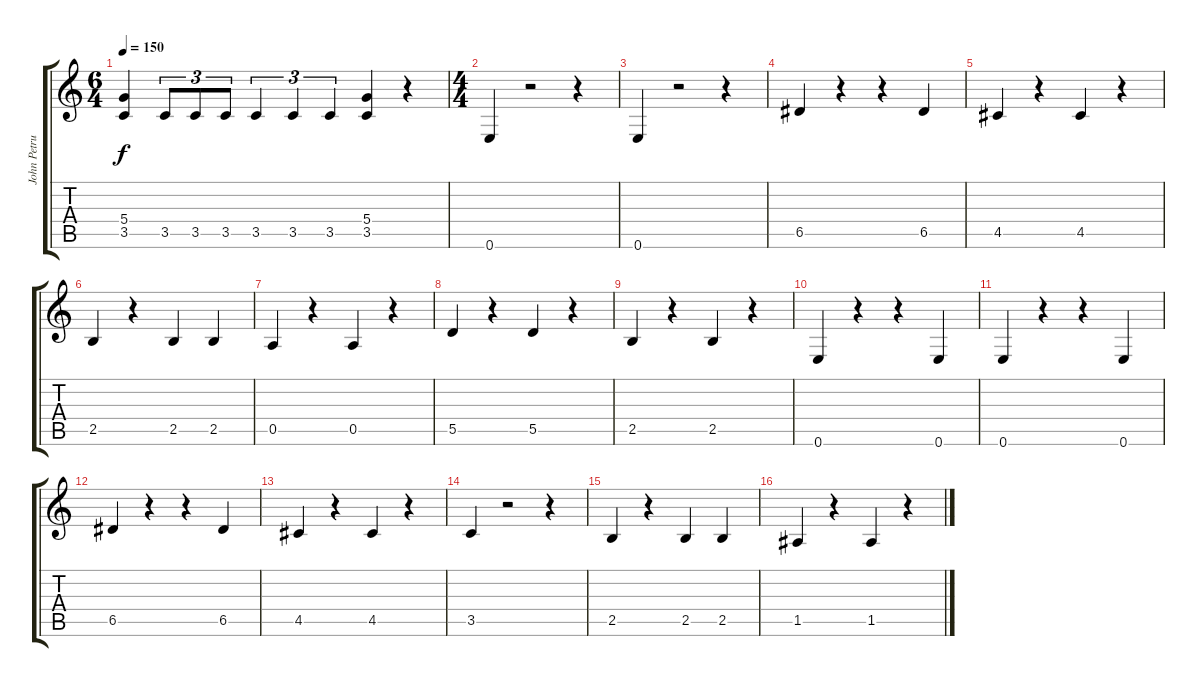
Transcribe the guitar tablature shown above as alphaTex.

\track ("John Petrucci" "John Petru") {instrument distortionguitar}
\staff {score tabs}
\tuning (E4 B3 G3 D3 A2 E2) {hide}
\ts (6 4)
\tempo 150
\clef g2
\ks c
(5.4 3.5).4{dy f} 3.5.8{tu (3 2)} 3.5.8{tu (3 2)} 3.5.8{tu (3 2)} 3.5.4{tu (3 2)} 3.5.4{tu (3 2)} 3.5.4{tu (3 2)} (5.4 3.5).4 r.4 |
\ts (4 4)
0.6.4 r.2 r.4 |
0.6.4 r.2 r.4 |
6.5.4 r.4 r.4 6.5.4 |
4.5.4 r.4 4.5.4 r.4 |
2.5.4 r.4 2.5.4 2.5.4 |
0.5.4 r.4 0.5.4 r.4 |
5.5.4 r.4 5.5.4 r.4 |
2.5.4 r.4 2.5.4 r.4 |
0.6.4 r.4 r.4 0.6.4 |
0.6.4 r.4 r.4 0.6.4 |
6.5.4 r.4 r.4 6.5.4 |
4.5.4 r.4 4.5.4 r.4 |
3.5.4 r.2 r.4 |
2.5.4 r.4 2.5.4 2.5.4 |
1.5.4 r.4 1.5.4 r.4
